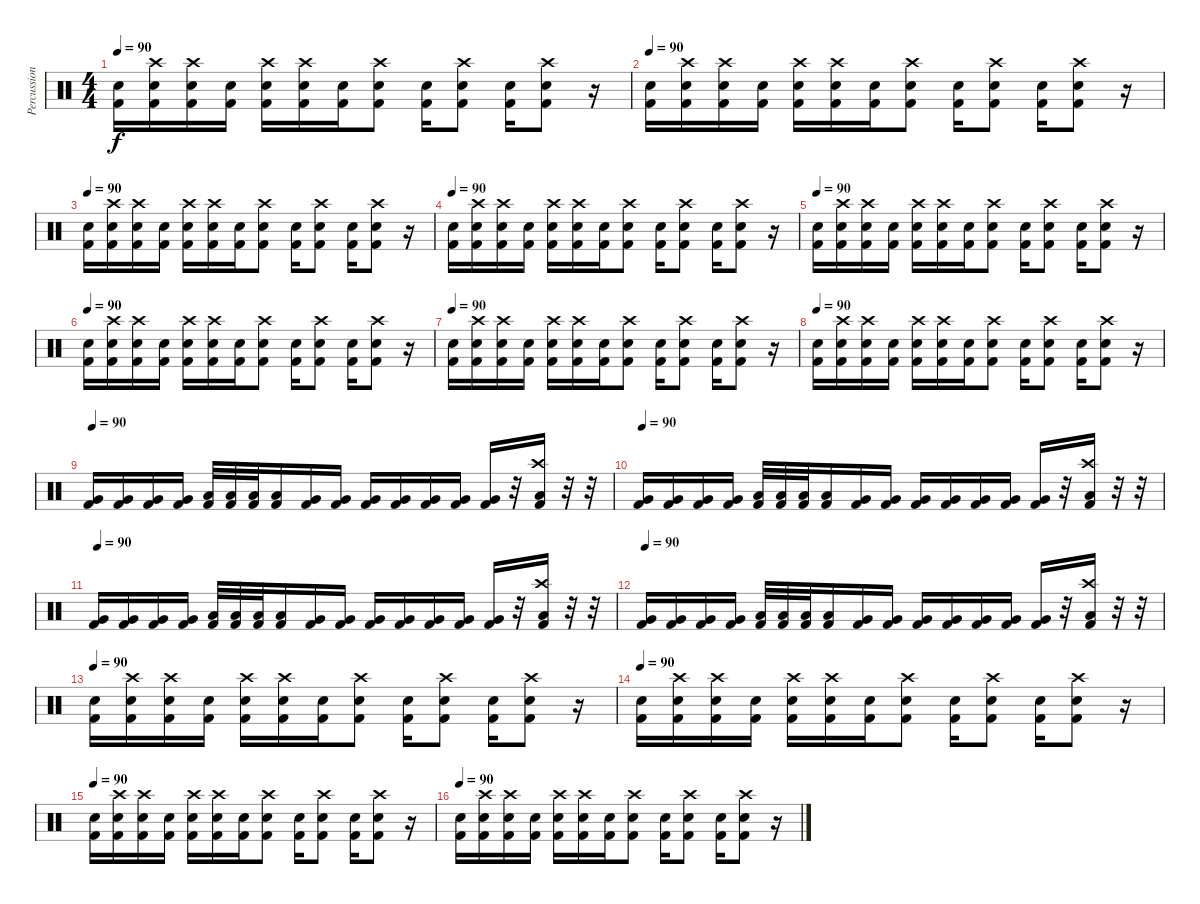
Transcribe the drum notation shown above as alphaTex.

\track ("Percussion 2" "Percussion") {instrument percussion}
\staff {score}
\articulation defaults
\ts (4 4)
\tempo 90
\clef neutral
\ks c
("Snare (hit) 2" "Kick (hit) 2").16{dy f} ("Crash high (hit)" "Snare (hit) 2" "Kick (hit) 2").16 ("Crash high (hit)" "Snare (hit) 2" "Kick (hit) 2").16 ("Snare (hit) 2" "Kick (hit) 2").16 ("Crash high (hit)" "Snare (hit) 2" "Kick (hit) 2").16 ("Crash high (hit)" "Snare (hit) 2" "Kick (hit) 2").16 ("Snare (hit) 2" "Kick (hit) 2").16 ("Crash high (hit)" "Snare (hit) 2" "Kick (hit) 2").8 ("Snare (hit) 2" "Kick (hit) 2").16 ("Crash high (hit)" "Snare (hit) 2" "Kick (hit) 2").8 ("Snare (hit) 2" "Kick (hit) 2").16 ("Crash high (hit)" "Snare (hit) 2" "Kick (hit) 2").8 r.16 |
\tempo 90
("Snare (hit) 2" "Kick (hit) 2").16 ("Crash high (hit)" "Snare (hit) 2" "Kick (hit) 2").16 ("Crash high (hit)" "Snare (hit) 2" "Kick (hit) 2").16 ("Snare (hit) 2" "Kick (hit) 2").16 ("Crash high (hit)" "Snare (hit) 2" "Kick (hit) 2").16 ("Crash high (hit)" "Snare (hit) 2" "Kick (hit) 2").16 ("Snare (hit) 2" "Kick (hit) 2").16 ("Crash high (hit)" "Snare (hit) 2" "Kick (hit) 2").8 ("Snare (hit) 2" "Kick (hit) 2").16 ("Crash high (hit)" "Snare (hit) 2" "Kick (hit) 2").8 ("Snare (hit) 2" "Kick (hit) 2").16 ("Crash high (hit)" "Snare (hit) 2" "Kick (hit) 2").8 r.16 |
\tempo 90
("Snare (hit) 2" "Kick (hit) 2").16 ("Crash high (hit)" "Snare (hit) 2" "Kick (hit) 2").16 ("Crash high (hit)" "Snare (hit) 2" "Kick (hit) 2").16 ("Snare (hit) 2" "Kick (hit) 2").16 ("Crash high (hit)" "Snare (hit) 2" "Kick (hit) 2").16 ("Crash high (hit)" "Snare (hit) 2" "Kick (hit) 2").16 ("Snare (hit) 2" "Kick (hit) 2").16 ("Crash high (hit)" "Snare (hit) 2" "Kick (hit) 2").8 ("Snare (hit) 2" "Kick (hit) 2").16 ("Crash high (hit)" "Snare (hit) 2" "Kick (hit) 2").8 ("Snare (hit) 2" "Kick (hit) 2").16 ("Crash high (hit)" "Snare (hit) 2" "Kick (hit) 2").8 r.16 |
\tempo 90
("Snare (hit) 2" "Kick (hit) 2").16 ("Crash high (hit)" "Snare (hit) 2" "Kick (hit) 2").16 ("Crash high (hit)" "Snare (hit) 2" "Kick (hit) 2").16 ("Snare (hit) 2" "Kick (hit) 2").16 ("Crash high (hit)" "Snare (hit) 2" "Kick (hit) 2").16 ("Crash high (hit)" "Snare (hit) 2" "Kick (hit) 2").16 ("Snare (hit) 2" "Kick (hit) 2").16 ("Crash high (hit)" "Snare (hit) 2" "Kick (hit) 2").8 ("Snare (hit) 2" "Kick (hit) 2").16 ("Crash high (hit)" "Snare (hit) 2" "Kick (hit) 2").8 ("Snare (hit) 2" "Kick (hit) 2").16 ("Crash high (hit)" "Snare (hit) 2" "Kick (hit) 2").8 r.16 |
\tempo 90
("Snare (hit) 2" "Kick (hit) 2").16 ("Crash high (hit)" "Snare (hit) 2" "Kick (hit) 2").16 ("Crash high (hit)" "Snare (hit) 2" "Kick (hit) 2").16 ("Snare (hit) 2" "Kick (hit) 2").16 ("Crash high (hit)" "Snare (hit) 2" "Kick (hit) 2").16 ("Crash high (hit)" "Snare (hit) 2" "Kick (hit) 2").16 ("Snare (hit) 2" "Kick (hit) 2").16 ("Crash high (hit)" "Snare (hit) 2" "Kick (hit) 2").8 ("Snare (hit) 2" "Kick (hit) 2").16 ("Crash high (hit)" "Snare (hit) 2" "Kick (hit) 2").8 ("Snare (hit) 2" "Kick (hit) 2").16 ("Crash high (hit)" "Snare (hit) 2" "Kick (hit) 2").8 r.16 |
\tempo 90
("Snare (hit) 2" "Kick (hit) 2").16 ("Crash high (hit)" "Snare (hit) 2" "Kick (hit) 2").16 ("Crash high (hit)" "Snare (hit) 2" "Kick (hit) 2").16 ("Snare (hit) 2" "Kick (hit) 2").16 ("Crash high (hit)" "Snare (hit) 2" "Kick (hit) 2").16 ("Crash high (hit)" "Snare (hit) 2" "Kick (hit) 2").16 ("Snare (hit) 2" "Kick (hit) 2").16 ("Crash high (hit)" "Snare (hit) 2" "Kick (hit) 2").8 ("Snare (hit) 2" "Kick (hit) 2").16 ("Crash high (hit)" "Snare (hit) 2" "Kick (hit) 2").8 ("Snare (hit) 2" "Kick (hit) 2").16 ("Crash high (hit)" "Snare (hit) 2" "Kick (hit) 2").8 r.16 |
\tempo 90
("Snare (hit) 2" "Kick (hit) 2").16 ("Crash high (hit)" "Snare (hit) 2" "Kick (hit) 2").16 ("Crash high (hit)" "Snare (hit) 2" "Kick (hit) 2").16 ("Snare (hit) 2" "Kick (hit) 2").16 ("Crash high (hit)" "Snare (hit) 2" "Kick (hit) 2").16 ("Crash high (hit)" "Snare (hit) 2" "Kick (hit) 2").16 ("Snare (hit) 2" "Kick (hit) 2").16 ("Crash high (hit)" "Snare (hit) 2" "Kick (hit) 2").8 ("Snare (hit) 2" "Kick (hit) 2").16 ("Crash high (hit)" "Snare (hit) 2" "Kick (hit) 2").8 ("Snare (hit) 2" "Kick (hit) 2").16 ("Crash high (hit)" "Snare (hit) 2" "Kick (hit) 2").8 r.16 |
\tempo 90
("Snare (hit) 2" "Kick (hit) 2").16 ("Crash high (hit)" "Snare (hit) 2" "Kick (hit) 2").16 ("Crash high (hit)" "Snare (hit) 2" "Kick (hit) 2").16 ("Snare (hit) 2" "Kick (hit) 2").16 ("Crash high (hit)" "Snare (hit) 2" "Kick (hit) 2").16 ("Crash high (hit)" "Snare (hit) 2" "Kick (hit) 2").16 ("Snare (hit) 2" "Kick (hit) 2").16 ("Crash high (hit)" "Snare (hit) 2" "Kick (hit) 2").8 ("Snare (hit) 2" "Kick (hit) 2").16 ("Crash high (hit)" "Snare (hit) 2" "Kick (hit) 2").8 ("Snare (hit) 2" "Kick (hit) 2").16 ("Crash high (hit)" "Snare (hit) 2" "Kick (hit) 2").8 r.16 |
\tempo 90
("Very Low Tom (hit)" "Kick (hit) 2").16 ("Very Low Tom (hit)" "Kick (hit) 2").16 ("Very Low Tom (hit)" "Kick (hit) 2").16 ("Very Low Tom (hit)" "Kick (hit) 2").16 ("Low Tom (hit)" "Kick (hit) 2").32 ("Low Tom (hit)" "Kick (hit) 2").32 ("Low Tom (hit)" "Kick (hit) 2").32 ("Low Tom (hit)" "Kick (hit) 2").16 ("Very Low Tom (hit)" "Kick (hit) 2").16 ("Very Low Tom (hit)" "Kick (hit) 2").16 ("Very Low Tom (hit)" "Kick (hit) 2").16 ("Very Low Tom (hit)" "Kick (hit) 2").16 ("Very Low Tom (hit)" "Kick (hit) 2").16 ("Very Low Tom (hit)" "Kick (hit) 2").16 ("Very Low Tom (hit)" "Kick (hit) 2").16 r.32 ("Crash high (hit)" "Low Tom (hit)" "Kick (hit) 2").16 r.32 r.32 |
\tempo 90
("Very Low Tom (hit)" "Kick (hit) 2").16 ("Very Low Tom (hit)" "Kick (hit) 2").16 ("Very Low Tom (hit)" "Kick (hit) 2").16 ("Very Low Tom (hit)" "Kick (hit) 2").16 ("Low Tom (hit)" "Kick (hit) 2").32 ("Low Tom (hit)" "Kick (hit) 2").32 ("Low Tom (hit)" "Kick (hit) 2").32 ("Low Tom (hit)" "Kick (hit) 2").16 ("Very Low Tom (hit)" "Kick (hit) 2").16 ("Very Low Tom (hit)" "Kick (hit) 2").16 ("Very Low Tom (hit)" "Kick (hit) 2").16 ("Very Low Tom (hit)" "Kick (hit) 2").16 ("Very Low Tom (hit)" "Kick (hit) 2").16 ("Very Low Tom (hit)" "Kick (hit) 2").16 ("Very Low Tom (hit)" "Kick (hit) 2").16 r.32 ("Crash high (hit)" "Low Tom (hit)" "Kick (hit) 2").16 r.32 r.32 |
\tempo 90
("Very Low Tom (hit)" "Kick (hit) 2").16 ("Very Low Tom (hit)" "Kick (hit) 2").16 ("Very Low Tom (hit)" "Kick (hit) 2").16 ("Very Low Tom (hit)" "Kick (hit) 2").16 ("Low Tom (hit)" "Kick (hit) 2").32 ("Low Tom (hit)" "Kick (hit) 2").32 ("Low Tom (hit)" "Kick (hit) 2").32 ("Low Tom (hit)" "Kick (hit) 2").16 ("Very Low Tom (hit)" "Kick (hit) 2").16 ("Very Low Tom (hit)" "Kick (hit) 2").16 ("Very Low Tom (hit)" "Kick (hit) 2").16 ("Very Low Tom (hit)" "Kick (hit) 2").16 ("Very Low Tom (hit)" "Kick (hit) 2").16 ("Very Low Tom (hit)" "Kick (hit) 2").16 ("Very Low Tom (hit)" "Kick (hit) 2").16 r.32 ("Crash high (hit)" "Low Tom (hit)" "Kick (hit) 2").16 r.32 r.32 |
\tempo 90
("Very Low Tom (hit)" "Kick (hit) 2").16 ("Very Low Tom (hit)" "Kick (hit) 2").16 ("Very Low Tom (hit)" "Kick (hit) 2").16 ("Very Low Tom (hit)" "Kick (hit) 2").16 ("Low Tom (hit)" "Kick (hit) 2").32 ("Low Tom (hit)" "Kick (hit) 2").32 ("Low Tom (hit)" "Kick (hit) 2").32 ("Low Tom (hit)" "Kick (hit) 2").16 ("Very Low Tom (hit)" "Kick (hit) 2").16 ("Very Low Tom (hit)" "Kick (hit) 2").16 ("Very Low Tom (hit)" "Kick (hit) 2").16 ("Very Low Tom (hit)" "Kick (hit) 2").16 ("Very Low Tom (hit)" "Kick (hit) 2").16 ("Very Low Tom (hit)" "Kick (hit) 2").16 ("Very Low Tom (hit)" "Kick (hit) 2").16 r.32 ("Crash high (hit)" "Low Tom (hit)" "Kick (hit) 2").16 r.32 r.32 |
\tempo 90
("Snare (hit) 2" "Kick (hit) 2").16 ("Crash high (hit)" "Snare (hit) 2" "Kick (hit) 2").16 ("Crash high (hit)" "Snare (hit) 2" "Kick (hit) 2").16 ("Snare (hit) 2" "Kick (hit) 2").16 ("Crash high (hit)" "Snare (hit) 2" "Kick (hit) 2").16 ("Crash high (hit)" "Snare (hit) 2" "Kick (hit) 2").16 ("Snare (hit) 2" "Kick (hit) 2").16 ("Crash high (hit)" "Snare (hit) 2" "Kick (hit) 2").8 ("Snare (hit) 2" "Kick (hit) 2").16 ("Crash high (hit)" "Snare (hit) 2" "Kick (hit) 2").8 ("Snare (hit) 2" "Kick (hit) 2").16 ("Crash high (hit)" "Snare (hit) 2" "Kick (hit) 2").8 r.16 |
\tempo 90
("Snare (hit) 2" "Kick (hit) 2").16 ("Crash high (hit)" "Snare (hit) 2" "Kick (hit) 2").16 ("Crash high (hit)" "Snare (hit) 2" "Kick (hit) 2").16 ("Snare (hit) 2" "Kick (hit) 2").16 ("Crash high (hit)" "Snare (hit) 2" "Kick (hit) 2").16 ("Crash high (hit)" "Snare (hit) 2" "Kick (hit) 2").16 ("Snare (hit) 2" "Kick (hit) 2").16 ("Crash high (hit)" "Snare (hit) 2" "Kick (hit) 2").8 ("Snare (hit) 2" "Kick (hit) 2").16 ("Crash high (hit)" "Snare (hit) 2" "Kick (hit) 2").8 ("Snare (hit) 2" "Kick (hit) 2").16 ("Crash high (hit)" "Snare (hit) 2" "Kick (hit) 2").8 r.16 |
\tempo 90
("Snare (hit) 2" "Kick (hit) 2").16 ("Crash high (hit)" "Snare (hit) 2" "Kick (hit) 2").16 ("Crash high (hit)" "Snare (hit) 2" "Kick (hit) 2").16 ("Snare (hit) 2" "Kick (hit) 2").16 ("Crash high (hit)" "Snare (hit) 2" "Kick (hit) 2").16 ("Crash high (hit)" "Snare (hit) 2" "Kick (hit) 2").16 ("Snare (hit) 2" "Kick (hit) 2").16 ("Crash high (hit)" "Snare (hit) 2" "Kick (hit) 2").8 ("Snare (hit) 2" "Kick (hit) 2").16 ("Crash high (hit)" "Snare (hit) 2" "Kick (hit) 2").8 ("Snare (hit) 2" "Kick (hit) 2").16 ("Crash high (hit)" "Snare (hit) 2" "Kick (hit) 2").8 r.16 |
\tempo 90
("Snare (hit) 2" "Kick (hit) 2").16 ("Crash high (hit)" "Snare (hit) 2" "Kick (hit) 2").16 ("Crash high (hit)" "Snare (hit) 2" "Kick (hit) 2").16 ("Snare (hit) 2" "Kick (hit) 2").16 ("Crash high (hit)" "Snare (hit) 2" "Kick (hit) 2").16 ("Crash high (hit)" "Snare (hit) 2" "Kick (hit) 2").16 ("Snare (hit) 2" "Kick (hit) 2").16 ("Crash high (hit)" "Snare (hit) 2" "Kick (hit) 2").8 ("Snare (hit) 2" "Kick (hit) 2").16 ("Crash high (hit)" "Snare (hit) 2" "Kick (hit) 2").8 ("Snare (hit) 2" "Kick (hit) 2").16 ("Crash high (hit)" "Snare (hit) 2" "Kick (hit) 2").8 r.16
